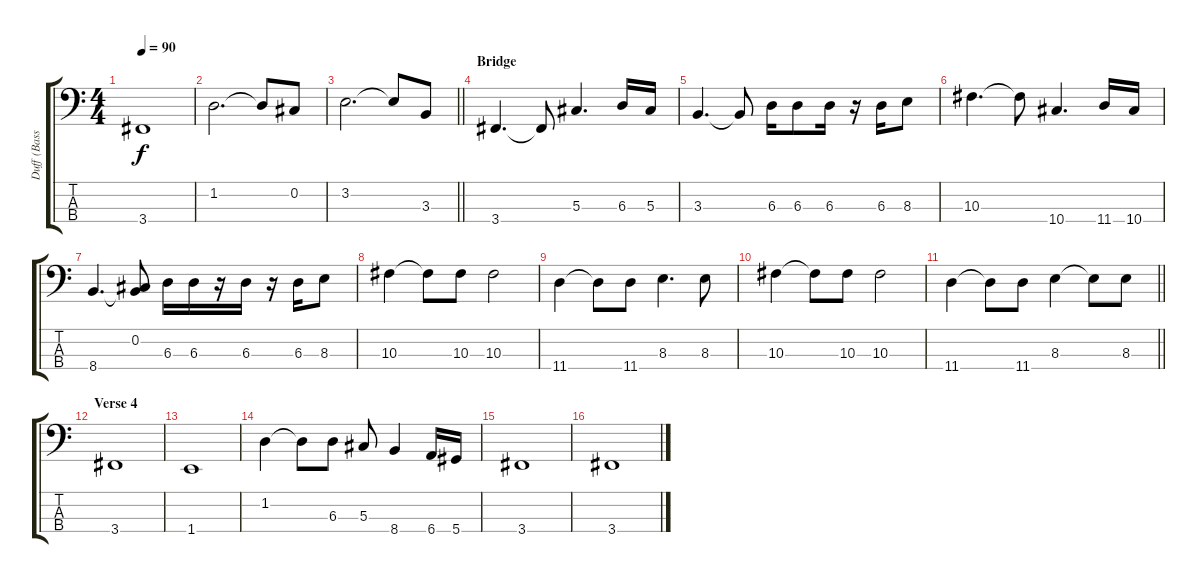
\track ("Duff (Bass)" "Duff (Bass") {instrument electricbasspick}
\staff {score tabs}
\tuning (Gb2 Db2 Ab1 Eb1) {hide}
\ts (4 4)
\tempo 90
\clef f4
\ks c
3.4.1{dy f} |
1.2.2{d} 1.2{t}.8 0.2.8 |
\barLineRight lightlight
3.2.2{d} 3.2{t}.8 3.3.8 |
\section ("" "Bridge")
3.4.4{d} 3.4{t}.8 5.3.4{d} 6.3.16 5.3.16 |
3.3.4{d} 3.3{t}.8 6.3.16 6.3.8 6.3.16 r.16 6.3.16 8.3.8 |
10.3.4{d} 10.3{t}.8 10.4.4{d} 11.4.16 10.4.16 |
8.4.4{d} (0.2 8.4{t}).8 6.3.16 6.3.16 r.16 6.3.16 r.16 6.3.16 8.3.8 |
10.3.4 10.3{t}.8 10.3.8 10.3.2 |
11.4.4 11.4{t}.8 11.4.8 8.3.4{d} 8.3.8 |
10.3.4 10.3{t}.8 10.3.8 10.3.2 |
\barLineRight lightlight
11.4.4 11.4{t}.8 11.4.8 8.3.4 8.3{t}.8 8.3.8 |
\section ("" "Verse 4")
3.4.1 |
1.4.1 |
1.2.4 1.2{t}.8 6.3.8 5.3.8 8.4.4 6.4.16 5.4.16 |
3.4.1 |
3.4.1
